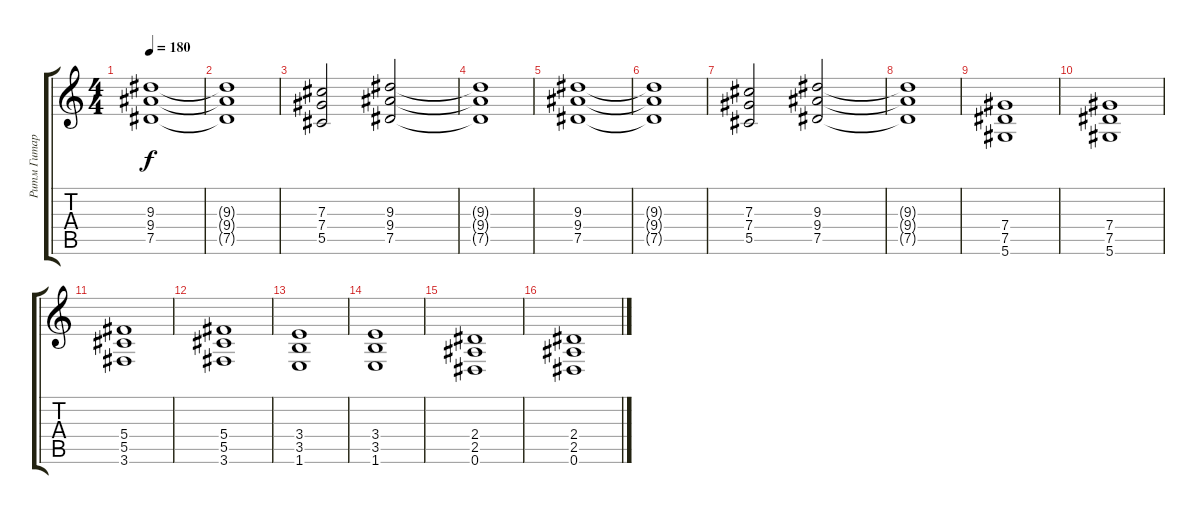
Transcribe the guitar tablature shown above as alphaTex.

\track ("Ритм Гитара" "Ритм Гитар") {instrument distortionguitar}
\staff {score tabs}
\tuning (Eb4 Bb3 Gb3 Db3 Ab2 Eb2) {hide}
\ts (4 4)
\tempo 180
\clef g2
\ks c
(9.3 9.4 7.5).1{dy f} |
(9.3{t} 9.4{t} 7.5{t}).1 |
(7.3 7.4 5.5).2 (9.3 9.4 7.5).2 |
(9.3{t} 9.4{t} 7.5{t}).1 |
(9.3 9.4 7.5).1 |
(9.3{t} 9.4{t} 7.5{t}).1 |
(7.3 7.4 5.5).2 (9.3 9.4 7.5).2 |
(9.3{t} 9.4{t} 7.5{t}).1 |
(7.4 7.5 5.6).1 |
(7.4 7.5 5.6).1 |
(5.4 5.5 3.6).1 |
(5.4 5.5 3.6).1 |
(3.4 3.5 1.6).1 |
(3.4 3.5 1.6).1 |
(2.4 2.5 0.6).1 |
(2.4 2.5 0.6).1
